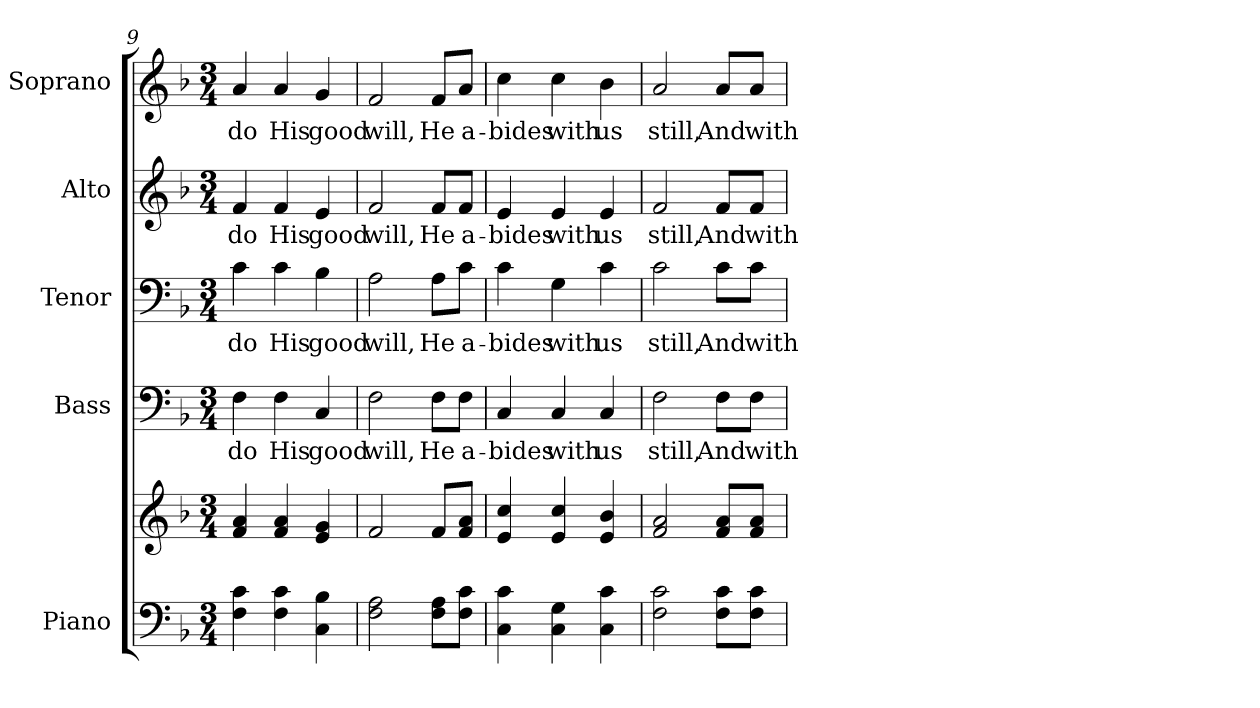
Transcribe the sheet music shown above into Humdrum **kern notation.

**kern	**kern	**kern	**text	**kern	**text	**kern	**text	**kern	**text
*part5	*part5	*part4	*part4	*part3	*part3	*part2	*part2	*part1	*part1
*staff6	*staff5	*staff4	*staff4	*staff3	*staff3	*staff2	*staff2	*staff1	*staff1
*I"Piano	*	*I"Bass	*	*I"Tenor	*	*I"Alto	*	*I"Soprano	*
*I'Pno.	*	*I'B.	*	*I'T.	*	*I'A.	*	*I'S.	*
!!LO:PB:g=z
*clefF4	*clefG2	*clefF4	*	*clefF4	*	*clefG2	*	*clefG2	*
*k[b-]	*k[b-]	*k[b-]	*	*k[b-]	*	*k[b-]	*	*k[b-]	*
*F:	*F:	*F:	*	*F:	*	*F:	*	*F:	*
*M3/4	*M3/4	*M3/4	*	*M3/4	*	*M3/4	*	*M3/4	*
=9	=9	=9	=9	=9	=9	=9	=9	=9	=9
!	!	!	!LO:LY:b:color=#000000	!	!	!	!	!	!
!	!	!	!	!	!LO:LY:b:color=#000000	!	!	!	!
!	!	!	!	!	!	!	!LO:LY:b:color=#000000	!	!
!	!	!	!	!	!	!	!	!	!LO:LY:b:color=#000000
4Fi\ 4ci	4fi/ 4ai	4Fi\	do	4ci\	do	4fi/	do	4ai/	do
!	!	!	!LO:LY:b:color=#000000	!	!	!	!	!	!
!	!	!	!	!	!LO:LY:b:color=#000000	!	!	!	!
!	!	!	!	!	!	!	!LO:LY:b:color=#000000	!	!
!	!	!	!	!	!	!	!	!	!LO:LY:b:color=#000000
4Fi\ 4ci	4fi/ 4ai	4Fi\	His	4ci\	His	4fi/	His	4ai/	His
!	!	!	!LO:LY:b:color=#000000	!	!	!	!	!	!
!	!	!	!	!	!LO:LY:b:color=#000000	!	!	!	!
!	!	!	!	!	!	!	!LO:LY:b:color=#000000	!	!
!	!	!	!	!	!	!	!	!	!LO:LY:b:color=#000000
4Ci\ 4B-i	4ei/ 4gi	4Ci/	good	4B-i\	good	4ei/	good	4gi/	good
=10	=10	=10	=10	=10	=10	=10	=10	=10	=10
!	!	!	!LO:LY:b:color=#000000	!	!	!	!	!	!
!	!	!	!	!	!LO:LY:b:color=#000000	!	!	!	!
!	!	!	!	!	!	!	!LO:LY:b:color=#000000	!	!
!	!	!	!	!	!	!	!	!	!LO:LY:b:color=#000000
2Fi\ 2Ai	2fi/	2Fi\	will,	2Ai\	will,	2fi/	will,	2fi/	will,
!	!	!	!LO:LY:b:color=#000000	!	!	!	!	!	!
!	!	!	!	!	!LO:LY:b:color=#000000	!	!	!	!
!	!	!	!	!	!	!	!LO:LY:b:color=#000000	!	!
!	!	!	!	!	!	!	!	!	!LO:LY:b:color=#000000
8Fi\ 8Ai\L	8fi/L	8Fi\L	He	8Ai\L	He	8fi/L	He	8fi/L	He
!	!	!	!LO:LY:b:color=#000000	!	!	!	!	!	!
!	!	!	!	!	!LO:LY:b:color=#000000	!	!	!	!
!	!	!	!	!	!	!	!LO:LY:b:color=#000000	!	!
!	!	!	!	!	!	!	!	!	!LO:LY:b:color=#000000
8Fi\ 8ci\J	8fi/ 8ai/J	8Fi\J	a-	8ci\J	a-	8fi/J	a-	8ai/J	a-
=11	=11	=11	=11	=11	=11	=11	=11	=11	=11
!	!	!	!LO:LY:b:color=#000000	!	!	!	!	!	!
!	!	!	!	!	!LO:LY:b:color=#000000	!	!	!	!
!	!	!	!	!	!	!	!LO:LY:b:color=#000000	!	!
!	!	!	!	!	!	!	!	!	!LO:LY:b:color=#000000
4Ci\ 4ci	4ei/ 4cci	4Ci/	-bides	4ci\	-bides	4ei/	-bides	4cci\	-bides
!	!	!	!LO:LY:b:color=#000000	!	!	!	!	!	!
!	!	!	!	!	!LO:LY:b:color=#000000	!	!	!	!
!	!	!	!	!	!	!	!LO:LY:b:color=#000000	!	!
!	!	!	!	!	!	!	!	!	!LO:LY:b:color=#000000
4Ci\ 4Gi	4ei/ 4cci	4Ci/	with	4Gi\	with	4ei/	with	4cci\	with
!	!	!	!LO:LY:b:color=#000000	!	!	!	!	!	!
!	!	!	!	!	!LO:LY:b:color=#000000	!	!	!	!
!	!	!	!	!	!	!	!LO:LY:b:color=#000000	!	!
!	!	!	!	!	!	!	!	!	!LO:LY:b:color=#000000
4Ci\ 4ci	4ei/ 4b-i	4Ci/	us	4ci\	us	4ei/	us	4b-i\	us
=12	=12	=12	=12	=12	=12	=12	=12	=12	=12
!	!	!	!LO:LY:b:color=#000000	!	!	!	!	!	!
!	!	!	!	!	!LO:LY:b:color=#000000	!	!	!	!
!	!	!	!	!	!	!	!LO:LY:b:color=#000000	!	!
!	!	!	!	!	!	!	!	!	!LO:LY:b:color=#000000
2Fi\ 2ci	2fi/ 2ai	2Fi\	still,	2ci\	still,	2fi/	still,	2ai/	still,
!	!	!	!LO:LY:b:color=#000000	!	!	!	!	!	!
!	!	!	!	!	!LO:LY:b:color=#000000	!	!	!	!
!	!	!	!	!	!	!	!LO:LY:b:color=#000000	!	!
!	!	!	!	!	!	!	!	!	!LO:LY:b:color=#000000
8Fi\ 8ci\L	8fi/ 8ai/L	8Fi\L	And	8ci\L	And	8fi/L	And	8ai/L	And
!	!	!	!LO:LY:b:color=#000000	!	!	!	!	!	!
!	!	!	!	!	!LO:LY:b:color=#000000	!	!	!	!
!	!	!	!	!	!	!	!LO:LY:b:color=#000000	!	!
!	!	!	!	!	!	!	!	!	!LO:LY:b:color=#000000
8Fi\ 8ci\J	8fi/ 8ai/J	8Fi\J	with	8ci\J	with	8fi/J	with	8ai/J	with
=	=	=	=	=	=	=	=	=	=
*-	*-	*-	*-	*-	*-	*-	*-	*-	*-
